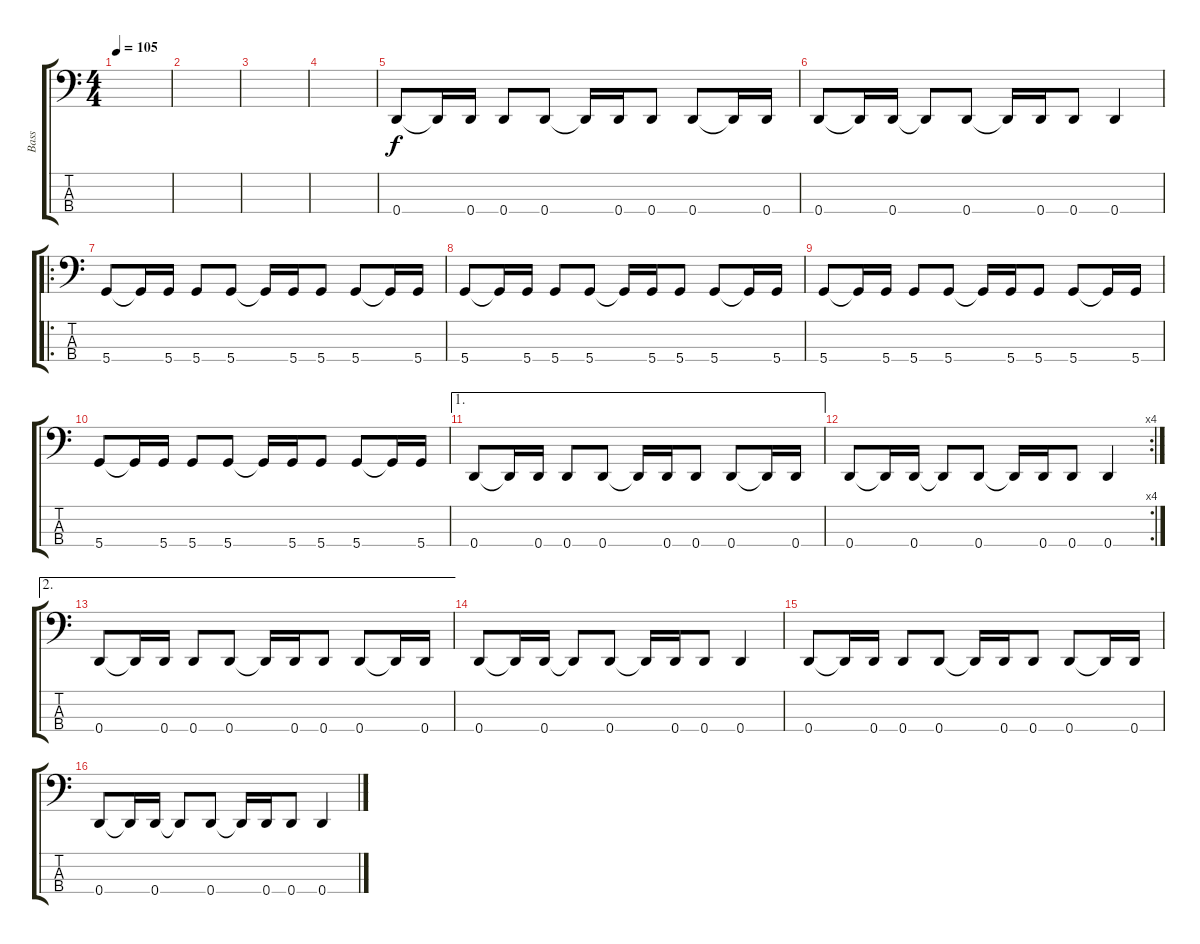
\track ("Bass" "Bass") {instrument electricbassfinger}
\staff {score tabs}
\tuning (G2 D2 A1 D1) {hide}
\ts (4 4)
\tempo 105
\clef f4
\ks c
|
|
|
|
0.4.8 0.4{t}.16 0.4.16 0.4.8 0.4.8 0.4{t}.16 0.4.16 0.4.8 0.4.8 0.4{t}.16 0.4.16 |
0.4.8 0.4{t}.16 0.4.16 0.4{t}.8 0.4.8 0.4{t}.16 0.4.16 0.4.8 0.4.4 |
\ro
5.4.8 5.4{t}.16 5.4.16 5.4.8 5.4.8 5.4{t}.16 5.4.16 5.4.8 5.4.8 5.4{t}.16 5.4.16 |
5.4.8 5.4{t}.16 5.4.16 5.4.8 5.4.8 5.4{t}.16 5.4.16 5.4.8 5.4.8 5.4{t}.16 5.4.16 |
5.4.8 5.4{t}.16 5.4.16 5.4.8 5.4.8 5.4{t}.16 5.4.16 5.4.8 5.4.8 5.4{t}.16 5.4.16 |
5.4.8 5.4{t}.16 5.4.16 5.4.8 5.4.8 5.4{t}.16 5.4.16 5.4.8 5.4.8 5.4{t}.16 5.4.16 |
\ae 1
0.4.8 0.4{t}.16 0.4.16 0.4.8 0.4.8 0.4{t}.16 0.4.16 0.4.8 0.4.8 0.4{t}.16 0.4.16 |
\rc 4
0.4.8 0.4{t}.16 0.4.16 0.4{t}.8 0.4.8 0.4{t}.16 0.4.16 0.4.8 0.4.4 |
\ae 2
0.4.8 0.4{t}.16 0.4.16 0.4.8 0.4.8 0.4{t}.16 0.4.16 0.4.8 0.4.8 0.4{t}.16 0.4.16 |
0.4.8 0.4{t}.16 0.4.16 0.4{t}.8 0.4.8 0.4{t}.16 0.4.16 0.4.8 0.4.4 |
0.4.8 0.4{t}.16 0.4.16 0.4.8 0.4.8 0.4{t}.16 0.4.16 0.4.8 0.4.8 0.4{t}.16 0.4.16 |
0.4.8 0.4{t}.16 0.4.16 0.4{t}.8 0.4.8 0.4{t}.16 0.4.16 0.4.8 0.4.4
